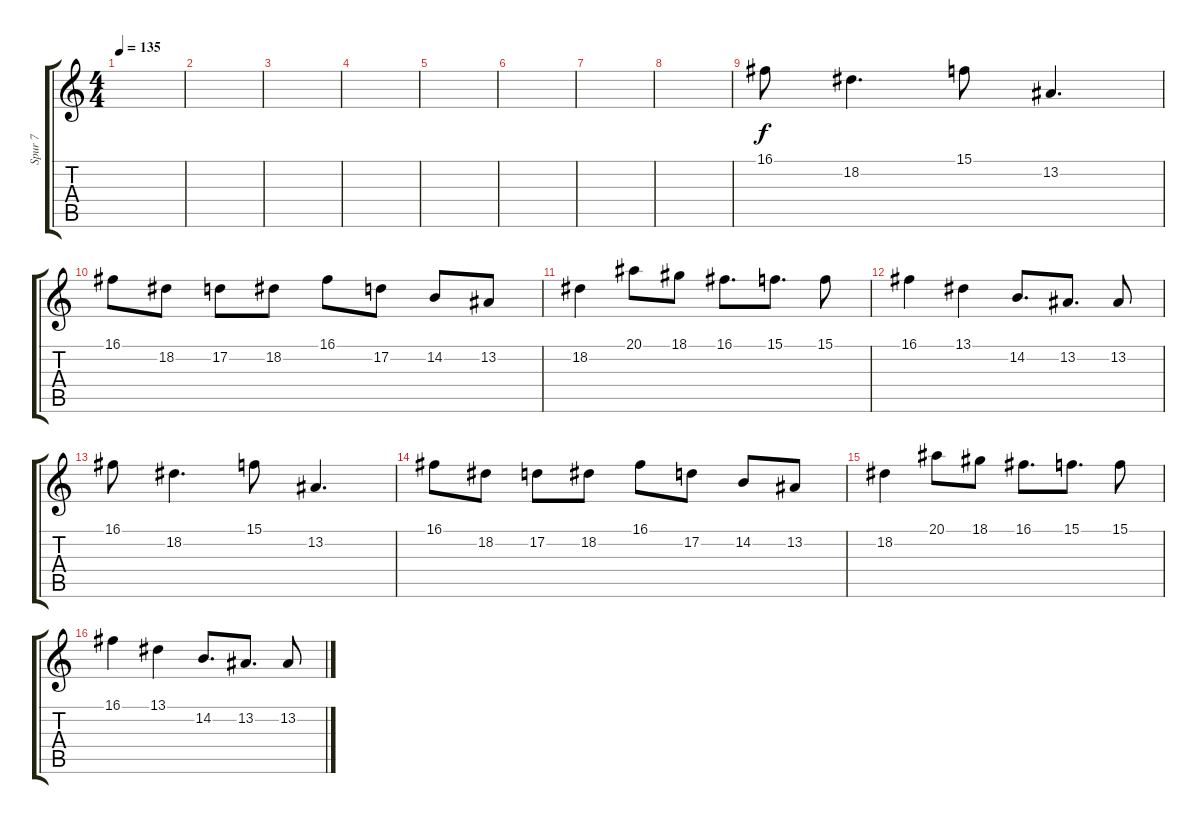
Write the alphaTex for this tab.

\track ("Spur 7" "Spur 7") {instrument acousticgrandpiano}
\staff {score tabs}
\tuning (D4 A3 F3 C3 G2 D2) {hide}
\ts (4 4)
\tempo 135
\clef g2
\ks c
|
|
|
|
|
|
|
|
16.1.8 18.2.4{d} 15.1.8 13.2.4{d} |
16.1.8 18.2.8 17.2.8 18.2.8 16.1.8 17.2.8 14.2.8 13.2.8 |
18.2.4 20.1.8 18.1.8 16.1.8{d} 15.1.8{d} 15.1.8 |
16.1.4 13.1.4 14.2.8{d} 13.2.8{d} 13.2.8 |
16.1.8 18.2.4{d} 15.1.8 13.2.4{d} |
16.1.8 18.2.8 17.2.8 18.2.8 16.1.8 17.2.8 14.2.8 13.2.8 |
18.2.4 20.1.8 18.1.8 16.1.8{d} 15.1.8{d} 15.1.8 |
16.1.4 13.1.4 14.2.8{d} 13.2.8{d} 13.2.8
